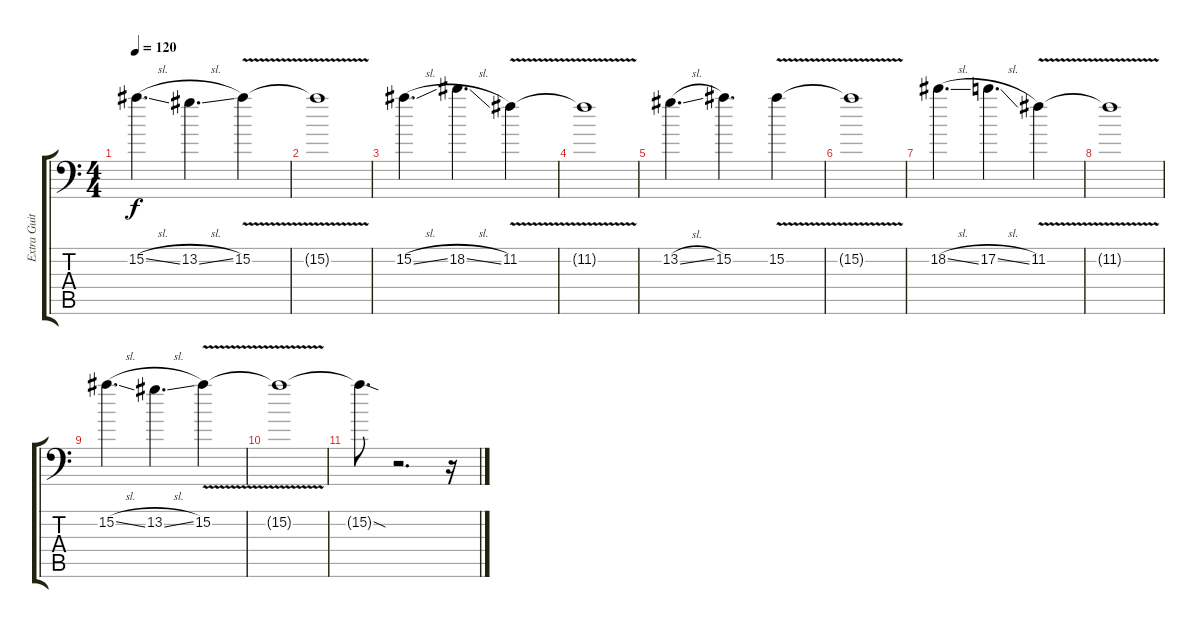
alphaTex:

\track ("Extra Guitar" "Extra Guit") {instrument distortionguitar}
\staff {score tabs}
\tuning (C4 G3 Eb3 Bb2 F2 Bb1) {hide}
\ts (4 4)
\tempo 120
\clef f4
\ks c
15.2{sl}.4{d dy f} 13.2{sl}.4{d} 15.2{v}.4 |
15.2{t}.1 |
15.2{sl}.4{d} 18.2{sl}.4{d} 11.2{v}.4 |
11.2{t}.1 |
13.2{sl}.4{d} 15.2.4{d} 15.2{v}.4 |
15.2{t}.1 |
18.2{sl}.4{d} 17.2{sl}.4{d} 11.2{v}.4 |
11.2{t}.1 |
15.2{sl}.4{d} 13.2{sl}.4{d} 15.2{v}.4 |
15.2{t}.1 |
15.2{sod t}.8{d} r.2{d} r.16
